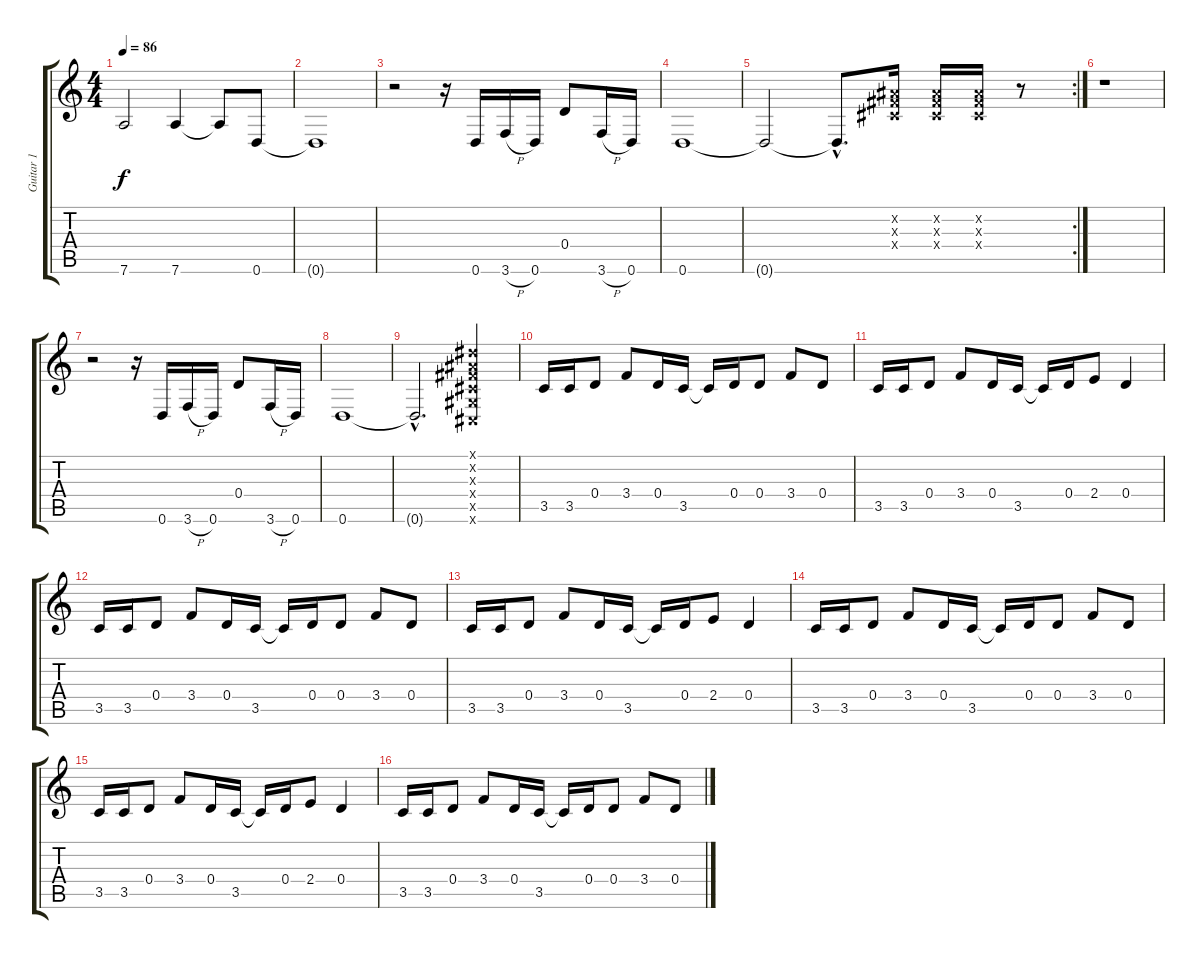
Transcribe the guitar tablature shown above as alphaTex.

\track ("Guitar 1" "Guitar 1") {instrument distortionguitar}
\staff {score tabs}
\tuning (E4 B3 G3 D3 A2 D2) {hide}
\ts (4 4)
\tempo 86
\clef g2
\ks c
7.6.2{dy f} 7.6.4 7.6{t}.8 0.6.8 |
0.6{t}.1 |
r.2 r.16 0.6.16 3.6{h}.16 0.6.16 0.4.8 3.6{h}.16 0.6.16 |
0.6.1 |
\rc 2
0.6{t}.2 0.6{hac t}.8{d} (-1.2{x} -1.3{x} -1.4{x}).16 (-1.2{x} -1.3{x} -1.4{x}).16 (-1.2{x} -1.3{x} -1.4{x}).16 r.8 |
r.1 |
r.2 r.16 0.6.16 3.6{h}.16 0.6.16 0.4.8 3.6{h}.16 0.6.16 |
0.6.1 |
0.6{hac t}.2{d} (-1.1{x} -1.2{x} -1.3{x} -1.4{x} -1.5{x} -1.6{x}).4 |
3.5.16 3.5.16 0.4.8 3.4.8 0.4.16 3.5.16 3.5{t}.16 0.4.16 0.4.8 3.4.8 0.4.8 |
3.5.16 3.5.16 0.4.8 3.4.8 0.4.16 3.5.16 3.5{t}.16 0.4.16 2.4.8 0.4.4 |
3.5.16 3.5.16 0.4.8 3.4.8 0.4.16 3.5.16 3.5{t}.16 0.4.16 0.4.8 3.4.8 0.4.8 |
3.5.16 3.5.16 0.4.8 3.4.8 0.4.16 3.5.16 3.5{t}.16 0.4.16 2.4.8 0.4.4 |
3.5.16 3.5.16 0.4.8 3.4.8 0.4.16 3.5.16 3.5{t}.16 0.4.16 0.4.8 3.4.8 0.4.8 |
3.5.16 3.5.16 0.4.8 3.4.8 0.4.16 3.5.16 3.5{t}.16 0.4.16 2.4.8 0.4.4 |
3.5.16 3.5.16 0.4.8 3.4.8 0.4.16 3.5.16 3.5{t}.16 0.4.16 0.4.8 3.4.8 0.4.8
